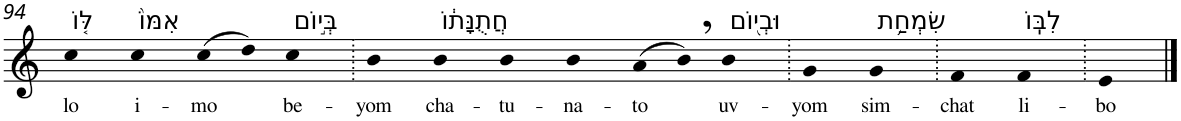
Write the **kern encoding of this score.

**kern	**text
*part1	*part1
*staff1	*staff1
*I"Piano	*
*I'Pno	*
!!LO:PB:g=z
*clefG2	*
*k[]	*
=94	=94
!LO:TX:a:t=לּ֤וֹ	!
!	!LO:LY:b
4cc	lo
!LO:TX:a:t=אִמּוֹ֙	!
!	!LO:LY:b
4cc	i-
!	!LO:LY:b
(>8cc	-mo
8dd)	.
!LO:TX:a:t=בְּי֣וֹם	!
!	!LO:LY:b
4cc	be-
=95.	=95.
!	!LO:LY:b
4b	-yom
!LO:TX:a:t=חֲתֻנָּת֔וֹ	!
!	!LO:LY:b
4b	cha-
!	!LO:LY:b
4b	-tu-
!	!LO:LY:b
4b	-na-
!	!LO:LY:b
(>8a	-to
8b,)	.
!LO:TX:a:t=וּבְי֖וֹם	!
!	!LO:LY:b
4b	uv-
=96.	=96.
!	!LO:LY:b
4g	-yom
!LO:TX:a:t=שִׂמְחַ֥ת	!
!	!LO:LY:b
4g	sim-
=97.	=97.
!	!LO:LY:b
4f	-chat
!LO:TX:a:t=לִבּֽוֹ	!
!	!LO:LY:b
4f	li-
=98.	=98.
!	!LO:LY:b
4e	-bo
==	==
*-	*-
